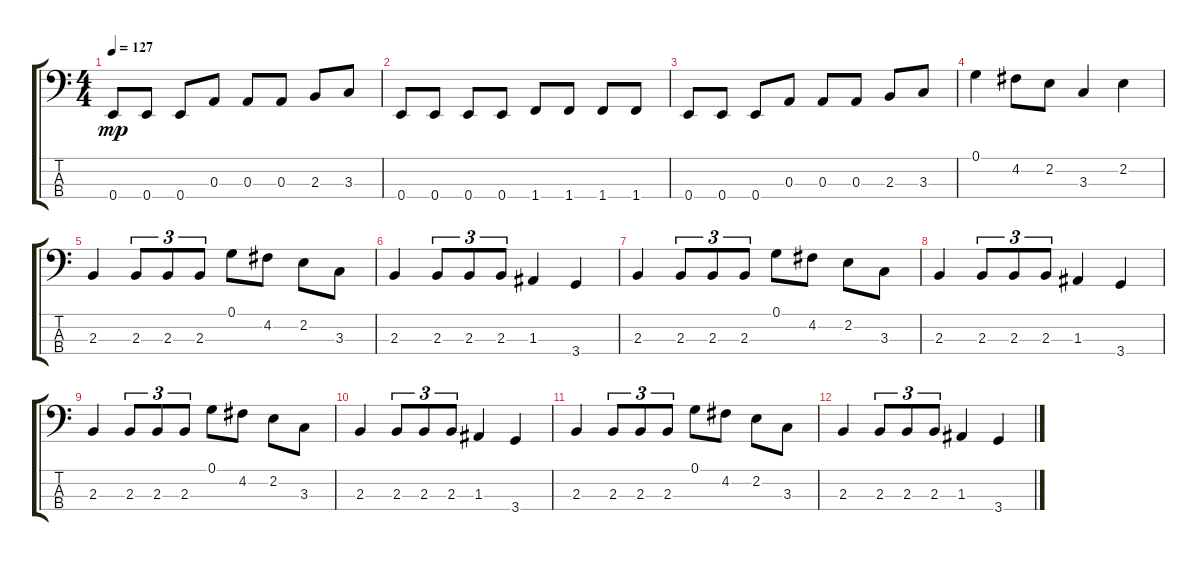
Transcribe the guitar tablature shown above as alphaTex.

\track "" {instrument electricbasspick}
\staff {score tabs}
\tuning (G2 D2 A1 E1) {hide}
\ts (4 4)
\tempo 127
\clef f4
\ks c
0.4.8{dy mp} 0.4.8 0.4.8 0.3.8 0.3.8 0.3.8 2.3.8 3.3.8 |
0.4.8 0.4.8 0.4.8 0.4.8 1.4.8 1.4.8 1.4.8 1.4.8 |
0.4.8 0.4.8 0.4.8 0.3.8 0.3.8 0.3.8 2.3.8 3.3.8 |
0.1.4 4.2.8 2.2.8 3.3.4 2.2.4 |
2.3.4 2.3.8{tu (3 2)} 2.3.8{tu (3 2)} 2.3.8{tu (3 2)} 0.1.8 4.2.8 2.2.8 3.3.8 |
2.3.4 2.3.8{tu (3 2)} 2.3.8{tu (3 2)} 2.3.8{tu (3 2)} 1.3.4 3.4.4 |
2.3.4 2.3.8{tu (3 2)} 2.3.8{tu (3 2)} 2.3.8{tu (3 2)} 0.1.8 4.2.8 2.2.8 3.3.8 |
2.3.4 2.3.8{tu (3 2)} 2.3.8{tu (3 2)} 2.3.8{tu (3 2)} 1.3.4 3.4.4 |
2.3.4 2.3.8{tu (3 2)} 2.3.8{tu (3 2)} 2.3.8{tu (3 2)} 0.1.8 4.2.8 2.2.8 3.3.8 |
2.3.4 2.3.8{tu (3 2)} 2.3.8{tu (3 2)} 2.3.8{tu (3 2)} 1.3.4 3.4.4 |
2.3.4 2.3.8{tu (3 2)} 2.3.8{tu (3 2)} 2.3.8{tu (3 2)} 0.1.8 4.2.8 2.2.8 3.3.8 |
2.3.4 2.3.8{tu (3 2)} 2.3.8{tu (3 2)} 2.3.8{tu (3 2)} 1.3.4 3.4.4
